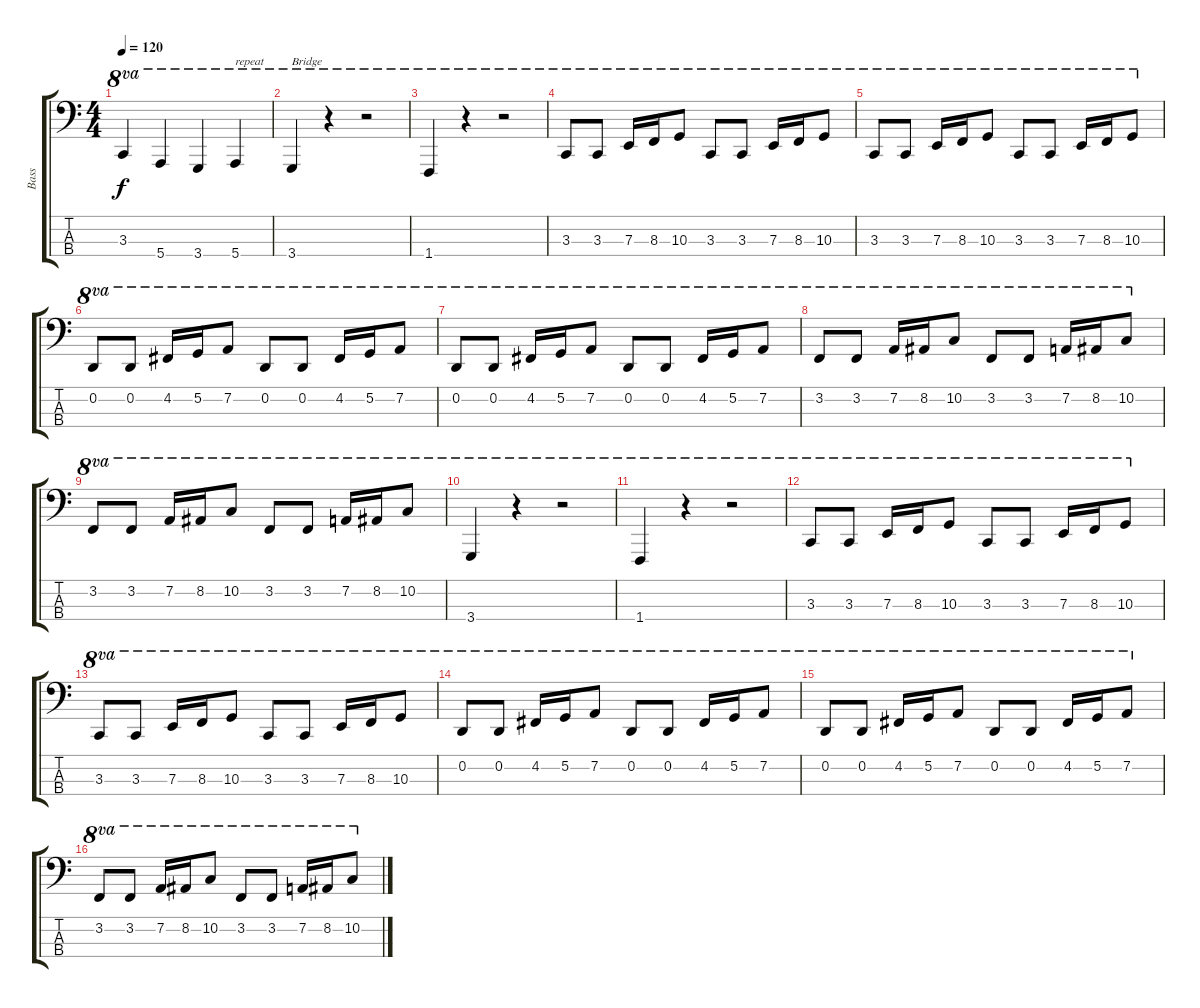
\track ("Bass" "Bass") {instrument electricbassfinger}
\staff {score tabs}
\tuning (G2 D2 A1 E1) {hide}
\ts (4 4)
\tempo 120
\clef f4
\ks c
3.3.4{ot 8va dy f} 5.4.4{ot 8va} 3.4.4{ot 8va} 5.4.4{ot 8va txt "repeat"} |
3.4.4{ot 8va txt "Bridge"} r.4{ot 8va} r.2{ot 8va} |
1.4.4{ot 8va} r.4{ot 8va} r.2{ot 8va} |
3.3.8{ot 8va} 3.3.8{ot 8va} 7.3.16{ot 8va} 8.3.16{ot 8va} 10.3.8{ot 8va} 3.3.8{ot 8va} 3.3.8{ot 8va} 7.3.16{ot 8va} 8.3.16{ot 8va} 10.3.8{ot 8va} |
3.3.8{ot 8va} 3.3.8{ot 8va} 7.3.16{ot 8va} 8.3.16{ot 8va} 10.3.8{ot 8va} 3.3.8{ot 8va} 3.3.8{ot 8va} 7.3.16{ot 8va} 8.3.16{ot 8va} 10.3.8{ot 8va} |
0.2.8{ot 8va} 0.2.8{ot 8va} 4.2.16{ot 8va} 5.2.16{ot 8va} 7.2.8{ot 8va} 0.2.8{ot 8va} 0.2.8{ot 8va} 4.2.16{ot 8va} 5.2.16{ot 8va} 7.2.8{ot 8va} |
0.2.8{ot 8va} 0.2.8{ot 8va} 4.2.16{ot 8va} 5.2.16{ot 8va} 7.2.8{ot 8va} 0.2.8{ot 8va} 0.2.8{ot 8va} 4.2.16{ot 8va} 5.2.16{ot 8va} 7.2.8{ot 8va} |
3.2.8{ot 8va} 3.2.8{ot 8va} 7.2.16{ot 8va} 8.2.16{ot 8va} 10.2.8{ot 8va} 3.2.8{ot 8va} 3.2.8{ot 8va} 7.2.16{ot 8va} 8.2.16{ot 8va} 10.2.8{ot 8va} |
3.2.8{ot 8va} 3.2.8{ot 8va} 7.2.16{ot 8va} 8.2.16{ot 8va} 10.2.8{ot 8va} 3.2.8{ot 8va} 3.2.8{ot 8va} 7.2.16{ot 8va} 8.2.16{ot 8va} 10.2.8{ot 8va} |
3.4.4{ot 8va} r.4{ot 8va} r.2{ot 8va} |
1.4.4{ot 8va} r.4{ot 8va} r.2{ot 8va} |
3.3.8{ot 8va} 3.3.8{ot 8va} 7.3.16{ot 8va} 8.3.16{ot 8va} 10.3.8{ot 8va} 3.3.8{ot 8va} 3.3.8{ot 8va} 7.3.16{ot 8va} 8.3.16{ot 8va} 10.3.8{ot 8va} |
3.3.8{ot 8va} 3.3.8{ot 8va} 7.3.16{ot 8va} 8.3.16{ot 8va} 10.3.8{ot 8va} 3.3.8{ot 8va} 3.3.8{ot 8va} 7.3.16{ot 8va} 8.3.16{ot 8va} 10.3.8{ot 8va} |
0.2.8{ot 8va} 0.2.8{ot 8va} 4.2.16{ot 8va} 5.2.16{ot 8va} 7.2.8{ot 8va} 0.2.8{ot 8va} 0.2.8{ot 8va} 4.2.16{ot 8va} 5.2.16{ot 8va} 7.2.8{ot 8va} |
0.2.8{ot 8va} 0.2.8{ot 8va} 4.2.16{ot 8va} 5.2.16{ot 8va} 7.2.8{ot 8va} 0.2.8{ot 8va} 0.2.8{ot 8va} 4.2.16{ot 8va} 5.2.16{ot 8va} 7.2.8{ot 8va} |
3.2.8{ot 8va} 3.2.8{ot 8va} 7.2.16{ot 8va} 8.2.16{ot 8va} 10.2.8{ot 8va} 3.2.8{ot 8va} 3.2.8{ot 8va} 7.2.16{ot 8va} 8.2.16{ot 8va} 10.2.8{ot 8va}
